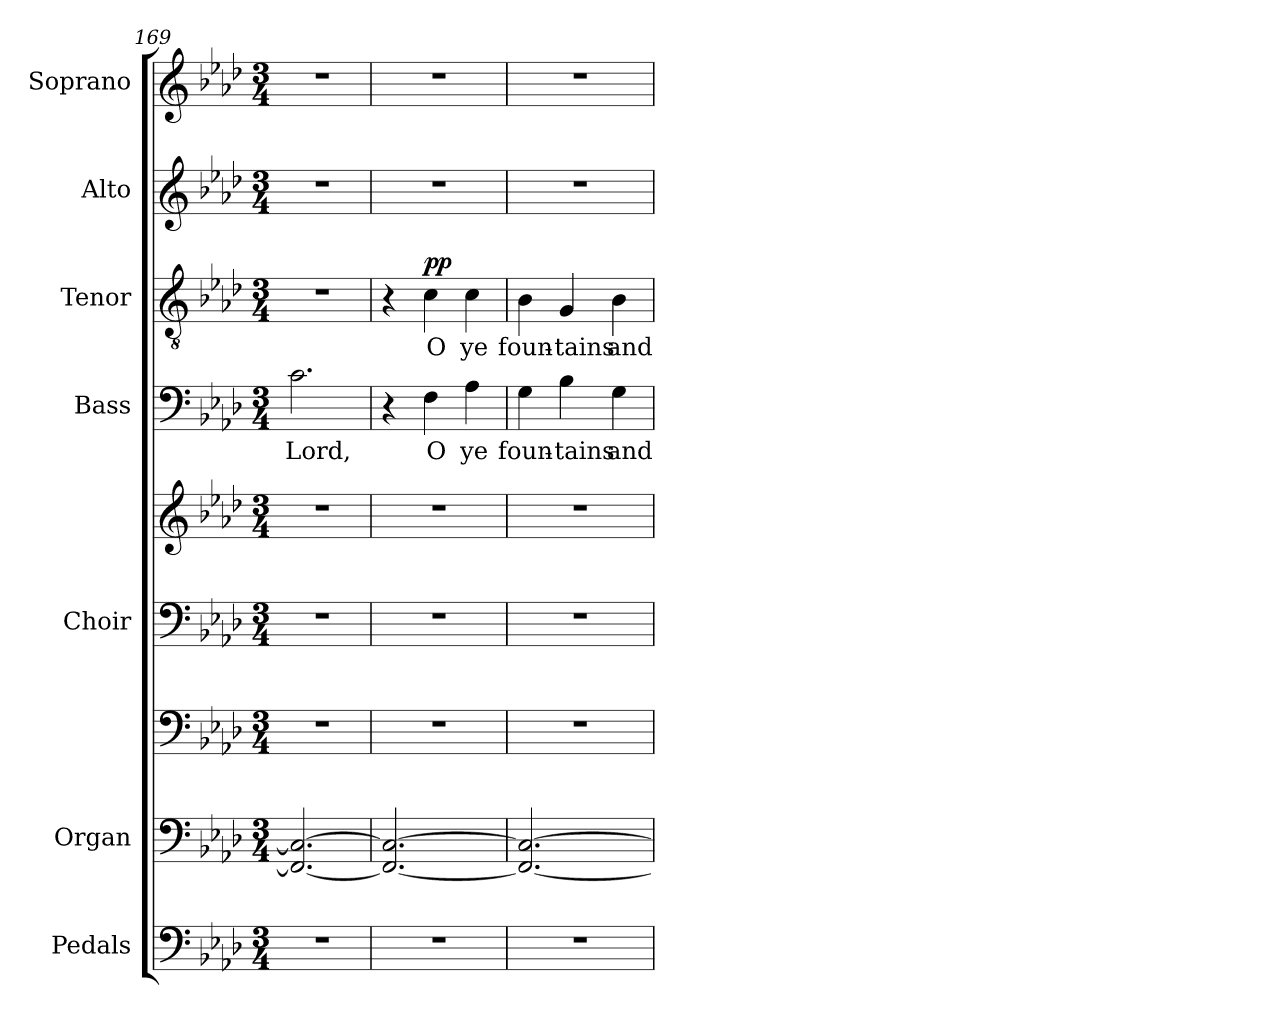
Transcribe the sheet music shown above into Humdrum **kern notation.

**kern	**kern	**kern	**kern	**kern	**kern	**text	**kern	**text	**dynam	**kern	**kern
*part7	*part6	*part6	*part5	*part5	*part4	*part4	*part3	*part3	*part3	*part2	*part1
*staff9	*staff8	*staff7	*staff6	*staff5	*staff4	*staff4	*staff3	*staff3	*staff3	*staff2	*staff1
*I"Pedals	*I"Organ	*	*I"Choir	*	*I"Bass	*	*I"Tenor	*	*	*I"Alto	*I"Soprano
*I'Ped.	*I'Org.	*	*I'Choir	*	*I'B.	*	*I'T.	*	*	*I'A.	*I'S.
*clefF4	*clefF4	*clefF4	*clefF4	*clefG2	*clefF4	*	*clefGv2	*	*	*clefG2	*clefG2
*	*	*	*	*	*	*	*ITrd7c12	*	*	*	*
*k[b-e-a-d-]	*k[b-e-a-d-]	*k[b-e-a-d-]	*k[b-e-a-d-]	*k[b-e-a-d-]	*k[b-e-a-d-]	*	*k[b-e-a-d-]	*	*	*k[b-e-a-d-]	*k[b-e-a-d-]
*A-:	*A-:	*A-:	*A-:	*A-:	*A-:	*	*A-:	*	*	*A-:	*A-:
*M3/4	*M3/4	*M3/4	*M3/4	*M3/4	*M3/4	*	*M3/4	*	*	*M3/4	*M3/4
=169	=169	=169	=169	=169	=169	=169	=169	=169	=169	=169	=169
!LO:N:vis=1	!	!LO:N:vis=1	!LO:N:vis=1	!LO:N:vis=1	!	!	!	!	!	!	!
!	!	!	!	!	!	!LO:LY:b:color=#000000	!LO:N:vis=1	!	!	!LO:N:vis=1	!LO:N:vis=1
2.r	2.FFi/_< 2.Ci_>	2.r	2.r	2.r	2.ci\	Lord,	2.r	.	.	2.r	2.r
=170	=170	=170	=170	=170	=170	=170	=170	=170	=170	=170	=170
!LO:N:vis=1	!	!LO:N:vis=1	!LO:N:vis=1	!LO:N:vis=1	!	!	!	!	!	!LO:N:vis=1	!LO:N:vis=1
2.r	2.FFi/_< 2.Ci_>	2.r	2.r	2.r	4r	.	4r	.	.	2.r	2.r
!	!	!	!	!	!	!LO:LY:b:color=#000000	!	!	!	!	!
!	!	!	!	!	!	!	!	!LO:LY:b:color=#000000	!	!	!
.	.	.	.	.	4Fi\	O	4Ci\	O	pp	.	.
!	!	!	!	!	!	!LO:LY:b:color=#000000	!	!	!	!	!
!	!	!	!	!	!	!	!	!LO:LY:b:color=#000000	!	!	!
.	.	.	.	.	4A-i\	ye	4Ci\	ye	.	.	.
=171	=171	=171	=171	=171	=171	=171	=171	=171	=171	=171	=171
!LO:N:vis=1	!	!LO:N:vis=1	!LO:N:vis=1	!LO:N:vis=1	!	!	!	!	!	!	!
!	!	!	!	!	!	!LO:LY:b:color=#000000	!	!	!	!	!
!	!	!	!	!	!	!	!	!LO:LY:b:color=#000000	!	!LO:N:vis=1	!LO:N:vis=1
2.r	2.FFi/_< 2.Ci_>	2.r	2.r	2.r	4Gi\	foun-	4BB-i\	foun-	.	2.r	2.r
!	!	!	!	!	!	!LO:LY:b:color=#000000	!	!	!	!	!
!	!	!	!	!	!	!	!	!LO:LY:b:color=#000000	!	!	!
.	.	.	.	.	4B-i\	-tains	4GGi/	-tains	.	.	.
!	!	!	!	!	!	!LO:LY:b:color=#000000	!	!	!	!	!
!	!	!	!	!	!	!	!	!LO:LY:b:color=#000000	!	!	!
.	.	.	.	.	4Gi\	and	4BB-i\	and	.	.	.
=	=	=	=	=	=	=	=	=	=	=	=
*-	*-	*-	*-	*-	*-	*-	*-	*-	*-	*-	*-
